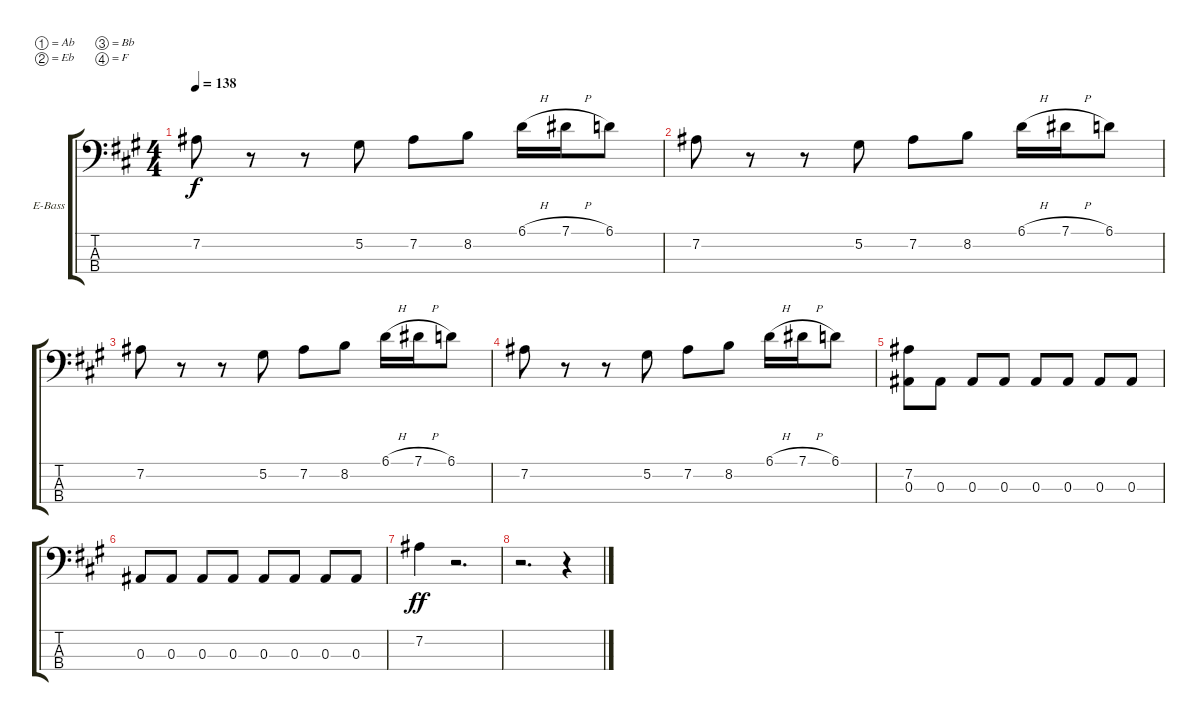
\defaultSystemsLayout 4
\bracketExtendMode groupsimilarinstruments
\firstSystemTrackNameOrientation horizontal
\otherSystemsTrackNameOrientation horizontal
\track ("Bass" "E-Bass") {instrument electricbassfinger}
\staff {score tabs}
\tuning (Ab2 Eb2 Bb1 F1)
\ts (4 4)
\tempo 138
\clef f4
\scale
0.929382
\ks a
7.2.8{dy f} r.8 r.8 5.2.8 7.2.8 8.2.8 6.1{h}.16 7.1{h}.16 6.1.8 |
\scale
1.07062 7.2.8 r.8 r.8 5.2.8 7.2.8 8.2.8 6.1{h}.16 7.1{h}.16 6.1.8 |
\scale
0.929382 7.2.8{lyrics (0 "") lyrics (1 "") lyrics (2 "") lyrics (3 "") lyrics (4 "")} r.8{lyrics (0 "") lyrics (1 "") lyrics (2 "") lyrics (3 "") lyrics (4 "")} r.8{lyrics (0 "") lyrics (1 "") lyrics (2 "") lyrics (3 "") lyrics (4 "")} 5.2.8{lyrics (0 "") lyrics (1 "") lyrics (2 "") lyrics (3 "") lyrics (4 "")} 7.2.8{lyrics (0 "") lyrics (1 "") lyrics (2 "") lyrics (3 "") lyrics (4 "")} 8.2.8{lyrics (0 "") lyrics (1 "") lyrics (2 "") lyrics (3 "") lyrics (4 "")} 6.1{h}.16{lyrics (0 "") lyrics (1 "") lyrics (2 "") lyrics (3 "") lyrics (4 "")} 7.1{h}.16{lyrics (0 "") lyrics (1 "") lyrics (2 "") lyrics (3 "") lyrics (4 "")} 6.1.8{lyrics (0 "") lyrics (1 "") lyrics (2 "") lyrics (3 "") lyrics (4 "")} |
\scale
1.07062 7.2.8 r.8 r.8 5.2.8 7.2.8 8.2.8 6.1{h}.16 7.1{h}.16 6.1.8 |
\scale
0.929382 (7.2 0.3).8 0.3.8 0.3.8 0.3.8 0.3.8 0.3.8 0.3.8 0.3.8 |
\scale
1.07062 0.3.8 0.3.8 0.3.8 0.3.8 0.3.8 0.3.8 0.3.8 0.3.8 |
\scale
0.929382 7.2.4{dy ff} r.2{d} |
r.2{d} r.4
